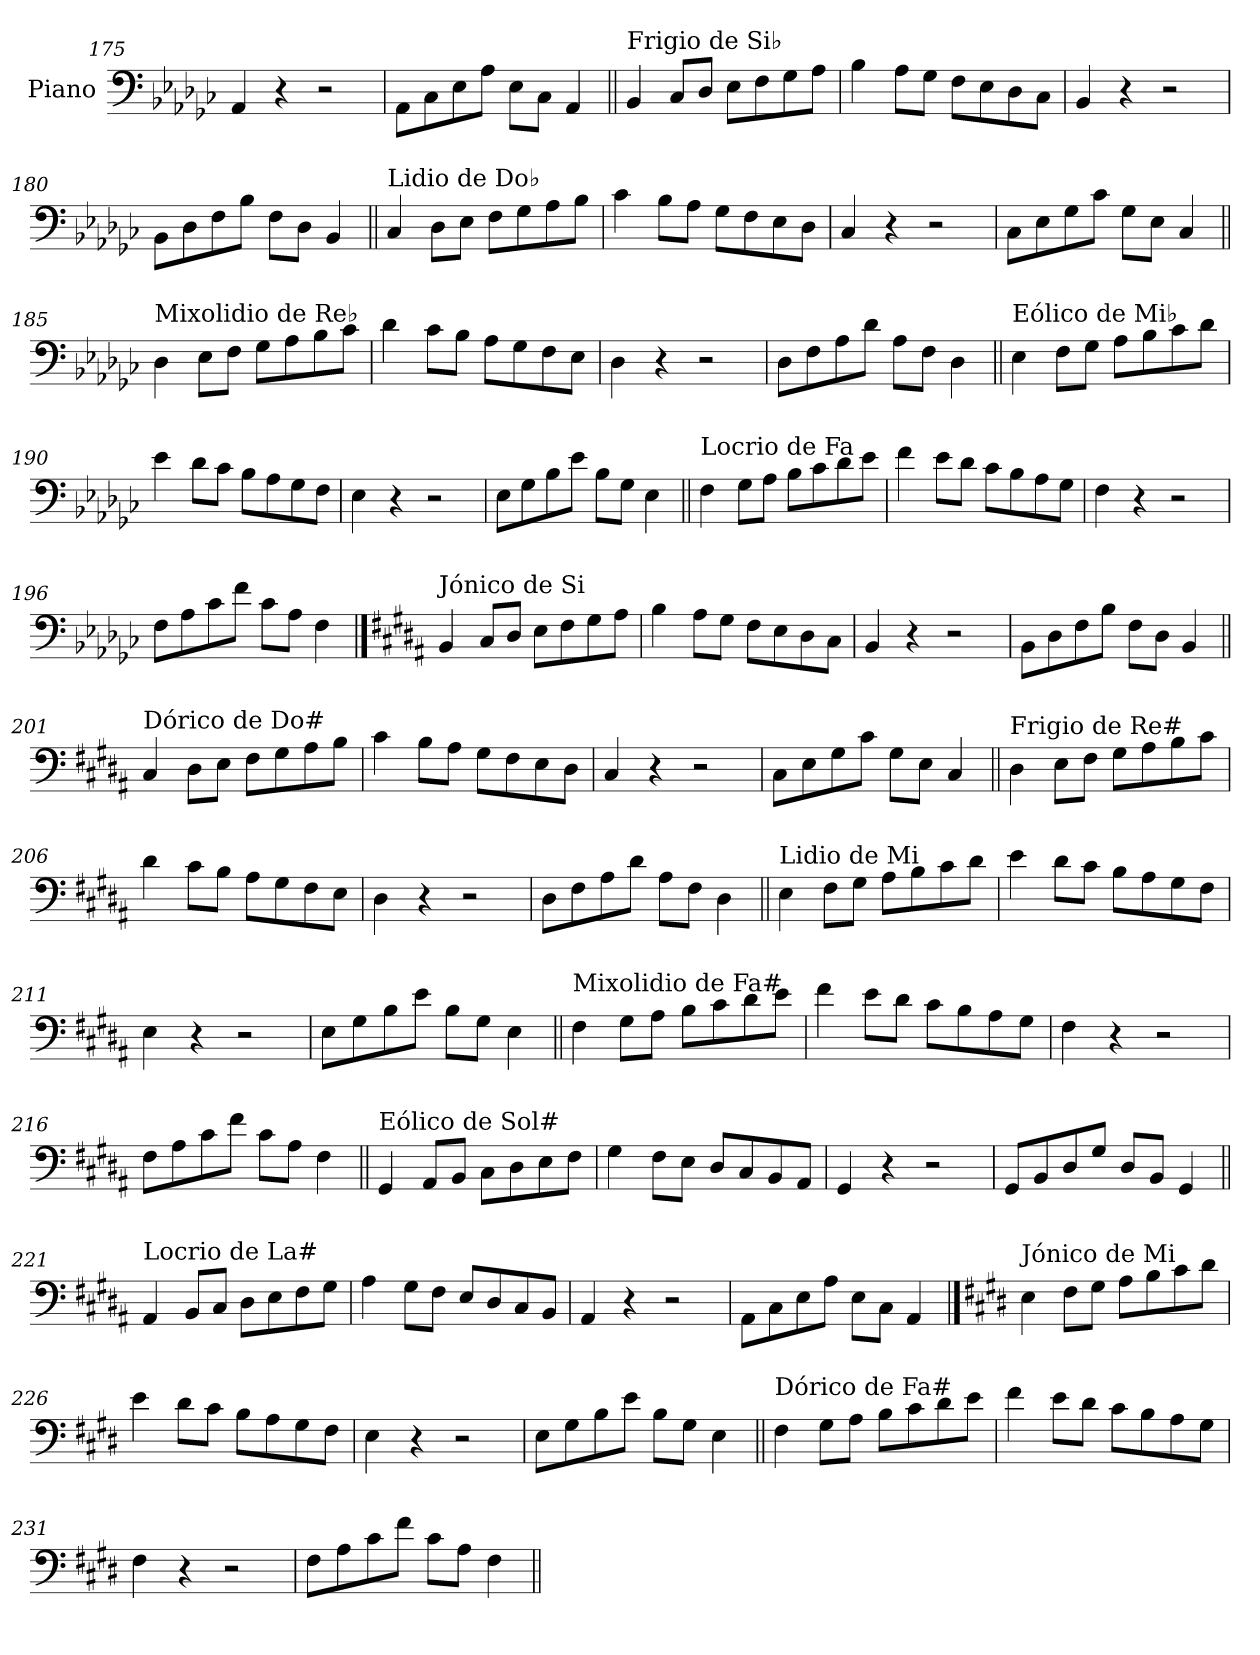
**kern
*part1
*staff1
*I"Piano
*I'Pno.
*clefF4
*k[b-e-a-d-g-c-]
=175
4AA-/
4r
2r
=176
8AA-\L
8C-\
8E-\
8A-\J
8E-\L
8C-\J
4AA-/
!!LO:LB:g=z
=177||
!LO:TX:a:t=Frigio de Si♭
4BB-/
8C-/L
8D-/J
8E-\L
8F\
8G-\
8A-\J
=178
4B-\
8A-\L
8G-\J
8F\L
8E-\
8D-\
8C-\J
=179
4BB-/
4r
2r
=180
8BB-\L
8D-\
8F\
8B-\J
8F\L
8D-\J
4BB-/
!!LO:LB:g=z
=181||
!LO:TX:a:t=Lidio de Do♭
4C-/
8D-\L
8E-\J
8F\L
8G-\
8A-\
8B-\J
=182
4c-\
8B-\L
8A-\J
8G-\L
8F\
8E-\
8D-\J
=183
4C-/
4r
2r
=184
8C-\L
8E-\
8G-\
8c-\J
8G-\L
8E-\J
4C-/
!!LO:LB:g=z
=185||
!LO:TX:a:t=Mixolidio de Re♭
4D-\
8E-\L
8F\J
8G-\L
8A-\
8B-\
8c-\J
=186
4d-\
8c-\L
8B-\J
8A-\L
8G-\
8F\
8E-\J
=187
4D-\
4r
2r
=188
8D-\L
8F\
8A-\
8d-\J
8A-\L
8F\J
4D-\
!!LO:LB:g=z
=189||
!LO:TX:a:t=Eólico de Mi♭
4E-\
8F\L
8G-\J
8A-\L
8B-\
8c-\
8d-\J
=190
4e-\
8d-\L
8c-\J
8B-\L
8A-\
8G-\
8F\J
=191
4E-\
4r
2r
=192
8E-\L
8G-\
8B-\
8e-\J
8B-\L
8G-\J
4E-\
!!LO:LB:g=z
=193||
!LO:TX:a:t=Locrio de Fa
4F\
8G-\L
8A-\J
8B-\L
8c-\
8d-\
8e-\J
=194
4f\
8e-\L
8d-\J
8c-\L
8B-\
8A-\
8G-\J
=195
4F\
4r
2r
=196
8F\L
8A-\
8c-\
8f\J
8c-\L
8A-\J
4F\
!!LO:PB:g=z
==197
*k[f#c#g#d#a#]
!LO:TX:a:t=Jónico de Si
4BB/
8C#/L
8D#/J
8E\L
8F#\
8G#\
8A#\J
=198
4B\
8A#\L
8G#\J
8F#\L
8E\
8D#\
8C#\J
=199
4BB/
4r
2r
=200
8BB\L
8D#\
8F#\
8B\J
8F#\L
8D#\J
4BB/
!!LO:LB:g=z
=201||
!LO:TX:a:t=Dórico de Do#
4C#/
8D#\L
8E\J
8F#\L
8G#\
8A#\
8B\J
=202
4c#\
8B\L
8A#\J
8G#\L
8F#\
8E\
8D#\J
=203
4C#/
4r
2r
=204
8C#\L
8E\
8G#\
8c#\J
8G#\L
8E\J
4C#/
!!LO:LB:g=z
=205||
!LO:TX:a:t=Frigio de Re#
4D#\
8E\L
8F#\J
8G#\L
8A#\
8B\
8c#\J
=206
4d#\
8c#\L
8B\J
8A#\L
8G#\
8F#\
8E\J
=207
4D#\
4r
2r
=208
8D#\L
8F#\
8A#\
8d#\J
8A#\L
8F#\J
4D#\
!!LO:LB:g=z
=209||
!LO:TX:a:t=Lidio de Mi
4E\
8F#\L
8G#\J
8A#\L
8B\
8c#\
8d#\J
=210
4e\
8d#\L
8c#\J
8B\L
8A#\
8G#\
8F#\J
=211
4E\
4r
2r
=212
8E\L
8G#\
8B\
8e\J
8B\L
8G#\J
4E\
!!LO:LB:g=z
=213||
!LO:TX:a:t=Mixolidio de Fa#
4F#\
8G#\L
8A#\J
8B\L
8c#\
8d#\
8e\J
=214
4f#\
8e\L
8d#\J
8c#\L
8B\
8A#\
8G#\J
=215
4F#\
4r
2r
=216
8F#\L
8A#\
8c#\
8f#\J
8c#\L
8A#\J
4F#\
!!LO:LB:g=z
=217||
!LO:TX:a:t=Eólico de Sol#
4GG#/
8AA#/L
8BB/J
8C#\L
8D#\
8E\
8F#\J
=218
4G#\
8F#\L
8E\J
8D#/L
8C#/
8BB/
8AA#/J
=219
4GG#/
4r
2r
=220
8GG#/L
8BB/
8D#/
8G#/J
8D#/L
8BB/J
4GG#/
!!LO:LB:g=z
=221||
!LO:TX:a:t=Locrio de La#
4AA#/
8BB/L
8C#/J
8D#\L
8E\
8F#\
8G#\J
=222
4A#\
8G#\L
8F#\J
8E/L
8D#/
8C#/
8BB/J
=223
4AA#/
4r
2r
=224
8AA#\L
8C#\
8E\
8A#\J
8E\L
8C#\J
4AA#/
!!LO:PB:g=z
==225
*k[f#c#g#d#]
!LO:TX:a:t=Jónico de Mi
4E\
8F#\L
8G#\J
8A\L
8B\
8c#\
8d#\J
=226
4e\
8d#\L
8c#\J
8B\L
8A\
8G#\
8F#\J
=227
4E\
4r
2r
=228
8E\L
8G#\
8B\
8e\J
8B\L
8G#\J
4E\
!!LO:LB:g=z
=229||
!LO:TX:a:t=Dórico de Fa#
4F#\
8G#\L
8A\J
8B\L
8c#\
8d#\
8e\J
=230
4f#\
8e\L
8d#\J
8c#\L
8B\
8A\
8G#\J
=231
4F#\
4r
2r
=232
8F#\L
8A\
8c#\
8f#\J
8c#\L
8A\J
4F#\
=||
*-
